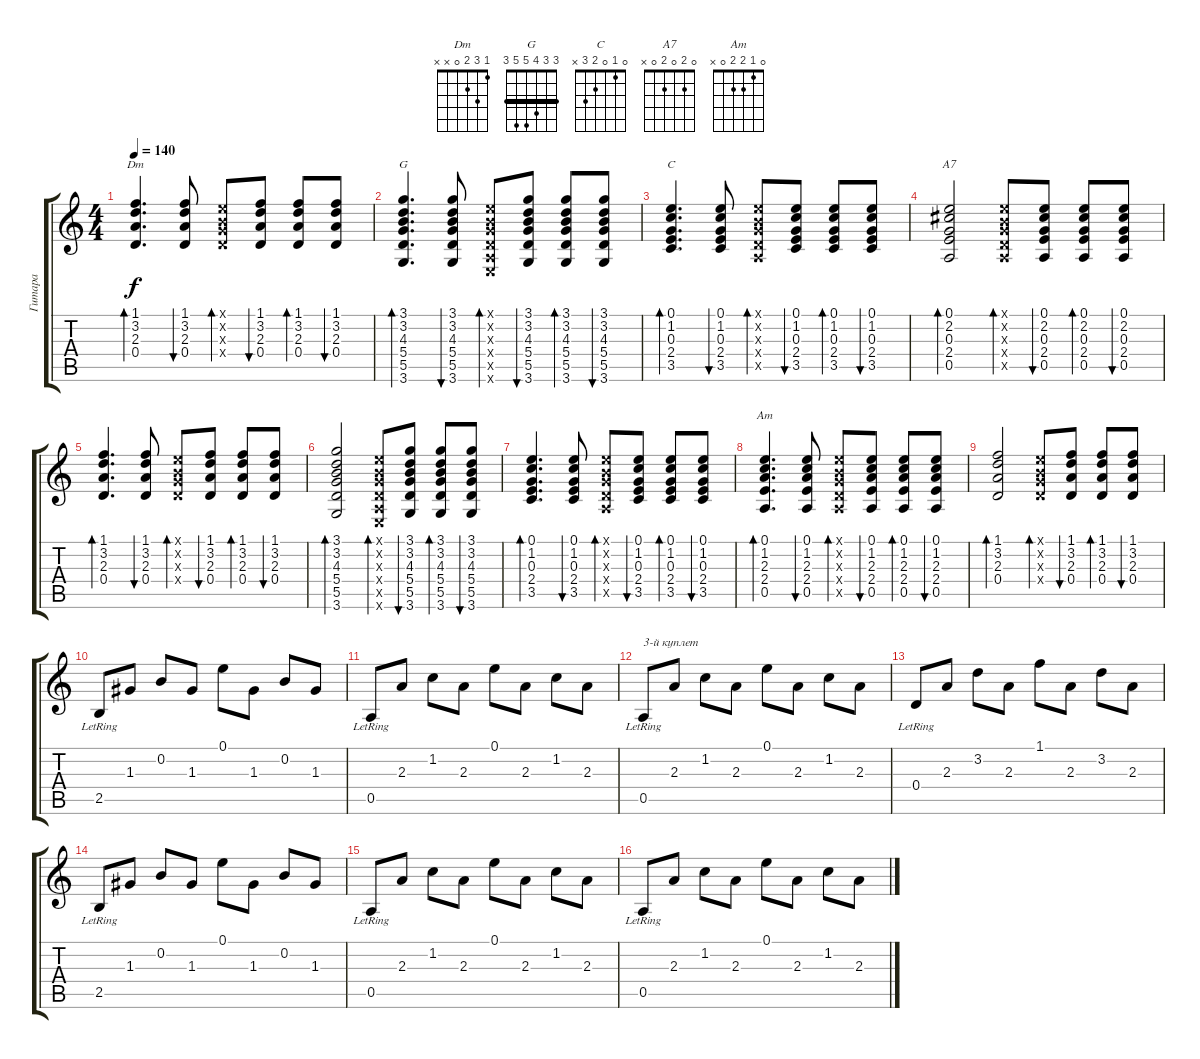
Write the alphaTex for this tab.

\track ("Гитара" "Гитара") {instrument acousticguitarsteel}
\staff {score tabs}
\tuning (E4 B3 G3 D3 A2 E2) {hide}
\chord ("Dm" 1 3 2 0 x x)
\chord ("G" 3 3 4 5 5 3) {barre 3}
\chord ("C" 0 1 0 2 3 x)
\chord ("A7" 0 2 0 2 0 x)
\chord ("Am" 0 1 2 2 0 x)
\ts (4 4)
\tempo 140
\clef g2
\ks c
(1.1 3.2 2.3 0.4).4{d bd 60 ch "Dm" dy f} (1.1 3.2 2.3 0.4).8{bu 60} (0.1{x} 0.2{x} 0.3{x} 0.4{x}).8{bd 60} (1.1 3.2 2.3 0.4).8{bu 60} (1.1 3.2 2.3 0.4).8{bd 60} (1.1 3.2 2.3 0.4).8{bu 60} |
(3.1 3.2 4.3 5.4 5.5 3.6).4{d bd 60 ch "G"} (3.1 3.2 4.3 5.4 5.5 3.6).8{bu 60} (0.1{x} 0.2{x} 0.3{x} 0.4{x} 0.5{x} 0.6{x}).8{bd 60} (3.1 3.2 4.3 5.4 5.5 3.6).8{bu 60} (3.1 3.2 4.3 5.4 5.5 3.6).8{bd 60} (3.1 3.2 4.3 5.4 5.5 3.6).8{bu 60} |
(0.1 1.2 0.3 2.4 3.5).4{d bd 60 ch "C"} (0.1 1.2 0.3 2.4 3.5).8{bu 60} (0.1{x} 0.2{x} 0.3{x} 0.4{x} 0.5{x}).8{bd 60} (0.1 1.2 0.3 2.4 3.5).8{bu 60} (0.1 1.2 0.3 2.4 3.5).8{bd 60} (0.1 1.2 0.3 2.4 3.5).8{bu 60} |
(0.1 2.2 0.3 2.4 0.5).2{bd 60 ch "A7"} (0.1{x} 0.2{x} 0.3{x} 0.4{x} 0.5{x}).8{bd 60} (0.1 2.2 0.3 2.4 0.5).8{bu 60} (0.1 2.2 0.3 2.4 0.5).8{bd 60} (0.1 2.2 0.3 2.4 0.5).8{bu 60} |
(1.1 3.2 2.3 0.4).4{d bd 60} (1.1 3.2 2.3 0.4).8{bu 60} (0.1{x} 0.2{x} 0.3{x} 0.4{x}).8{bd 60} (1.1 3.2 2.3 0.4).8{bu 60} (1.1 3.2 2.3 0.4).8{bd 60} (1.1 3.2 2.3 0.4).8{bu 60} |
(3.1 3.2 4.3 5.4 5.5 3.6).2{bd 60} (0.1{x} 0.2{x} 0.3{x} 0.4{x} 0.5{x} 0.6{x}).8{bd 60} (3.1 3.2 4.3 5.4 5.5 3.6).8{bu 60} (3.1 3.2 4.3 5.4 5.5 3.6).8{bd 60} (3.1 3.2 4.3 5.4 5.5 3.6).8{bu 60} |
(0.1 1.2 0.3 2.4 3.5).4{d bd 60} (0.1 1.2 0.3 2.4 3.5).8{bu 60} (0.1{x} 0.2{x} 0.3{x} 0.4{x} 0.5{x}).8{bd 60} (0.1 1.2 0.3 2.4 3.5).8{bu 60} (0.1 1.2 0.3 2.4 3.5).8{bd 60} (0.1 1.2 0.3 2.4 3.5).8{bu 60} |
(0.1 1.2 2.3 2.4 0.5).4{d bd 60 ch "Am"} (0.1 1.2 2.3 2.4 0.5).8{bu 60} (0.1{x} 0.2{x} 0.3{x} 0.4{x} 0.5{x}).8{bd 60} (0.1 1.2 2.3 2.4 0.5).8{bu 60} (0.1 1.2 2.3 2.4 0.5).8{bd 60} (0.1 1.2 2.3 2.4 0.5).8{bu 60} |
(1.1 3.2 2.3 0.4).2{bd 60} (0.1{x} 0.2{x} 0.3{x} 0.4{x}).8{bd 60} (1.1 3.2 2.3 0.4).8{bu 60} (1.1 3.2 2.3 0.4).8{bd 60} (1.1 3.2 2.3 0.4).8{bu 60} |
2.5{lr}.8 1.3.8 0.2.8 1.3.8 0.1.8 1.3.8 0.2.8 1.3.8 |
0.5{lr}.8 2.3.8 1.2.8 2.3.8 0.1.8 2.3.8 1.2.8 2.3.8 |
0.5{lr}.8{txt "3-й куплет"} 2.3.8 1.2.8 2.3.8 0.1.8 2.3.8 1.2.8 2.3.8 |
0.4{lr}.8 2.3.8 3.2.8 2.3.8 1.1.8 2.3.8 3.2.8 2.3.8 |
2.5{lr}.8 1.3.8 0.2.8 1.3.8 0.1.8 1.3.8 0.2.8 1.3.8 |
0.5{lr}.8 2.3.8 1.2.8 2.3.8 0.1.8 2.3.8 1.2.8 2.3.8 |
0.5{lr}.8 2.3.8 1.2.8 2.3.8 0.1.8 2.3.8 1.2.8 2.3.8
